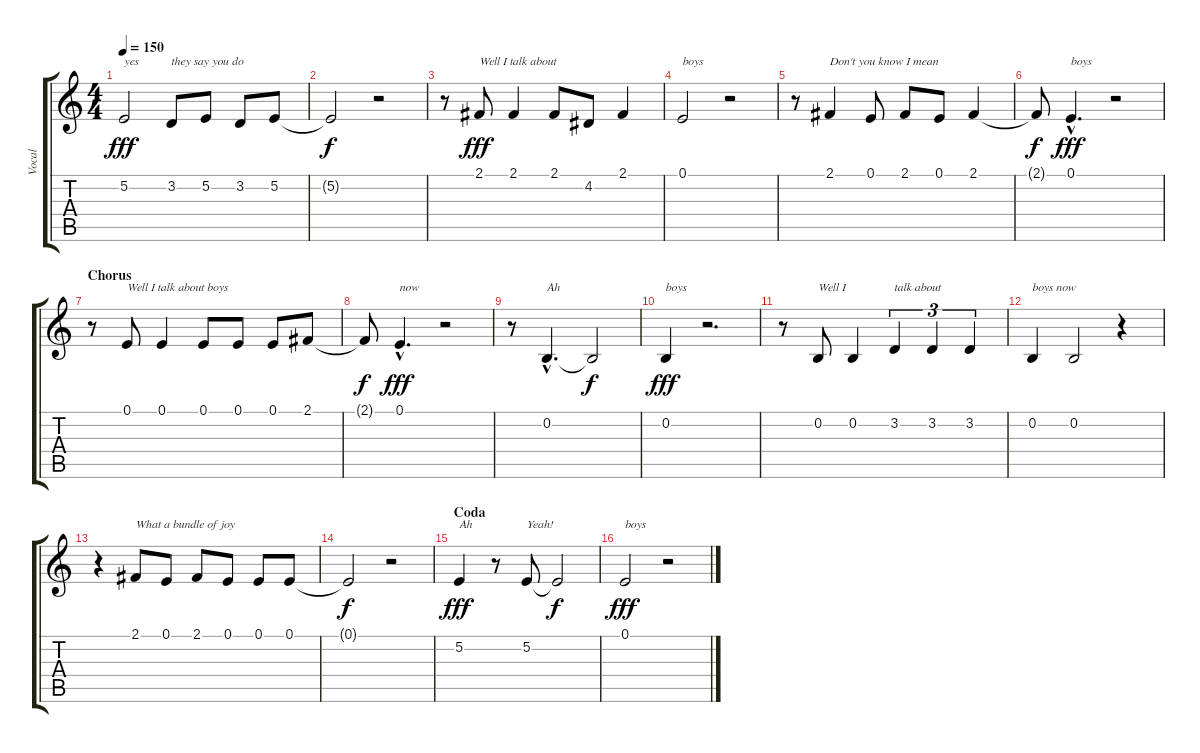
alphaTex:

\track ("Vocal" "Vocal") {instrument altosax}
\staff {score tabs}
\tuning (E4 B3 G3 D3 A2 E2) {hide}
\ts (4 4)
\tempo 150
\clef g2
\ks c
5.2.2{txt "yes" dy fff} 3.2.8{txt "they say you do"} 5.2.8 3.2.8 5.2.8 |
5.2{t}.2{dy f} r.2 |
r.8 2.1.8{txt "Well I talk about " dy fff} 2.1.4 2.1.8 4.2.8 2.1.4 |
0.1.2{txt "boys"} r.2 |
r.8 2.1.4{txt "Don't you know I mean"} 0.1.8 2.1.8 0.1.8 2.1.4 |
2.1{t}.8{dy f} 0.1{hac}.4{d txt "boys" dy fff} r.2 |
\section ("" "Chorus")
r.8 0.1.8{txt "Well I talk about boys"} 0.1.4 0.1.8 0.1.8 0.1.8 2.1.8 |
2.1{t}.8{dy f} 0.1{hac}.4{d txt "now" dy fff} r.2 |
r.8 0.2{hac}.4{d txt "Ah"} 0.2{t}.2{dy f} |
0.2.4{txt "boys" dy fff} r.2{d} |
r.8 0.2.8{txt "Well I"} 0.2.4 3.2.4{tu (3 2) txt "talk about"} 3.2.4{tu (3 2)} 3.2.4{tu (3 2)} |
0.2.4{txt "boys now"} 0.2.2 r.4 |
r.4 2.1.8{txt "What a bundle of joy"} 0.1.8 2.1.8 0.1.8 0.1.8 0.1.8 |
0.1{t}.2{dy f} r.2 |
\section ("" "Coda")
5.2.4{txt "Ah" dy fff} r.8 5.2.8{txt "Yeah!"} 5.2{t}.2{dy f} |
0.1.2{txt "boys" dy fff} r.2
